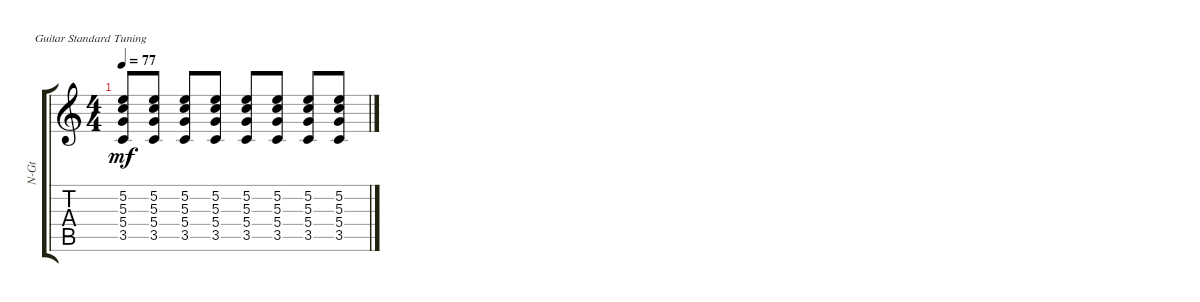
\defaultSystemsLayout 4
\bracketExtendMode groupsimilarinstruments
\multiTrackTrackNamePolicy hidden
\otherSystemsTrackNameOrientation horizontal
\track ("аккорды" "N-Gt") {mute instrument acousticguitarnylon}
\staff {score tabs}
\tuning (E4 B3 G3 D3 A2 E2)
\ts (4 4)
\tempo 77
\clef g2
\ks c
(3.5 5.4 5.3 5.2).8{dy mf} (3.5 5.4 5.3 5.2).8 (3.5 5.4 5.3 5.2).8 (3.5 5.4 5.3 5.2).8 (3.5 5.4 5.3 5.2).8 (3.5 5.4 5.3 5.2).8 (3.5 5.4 5.3 5.2).8 (3.5 5.4 5.3 5.2).8
